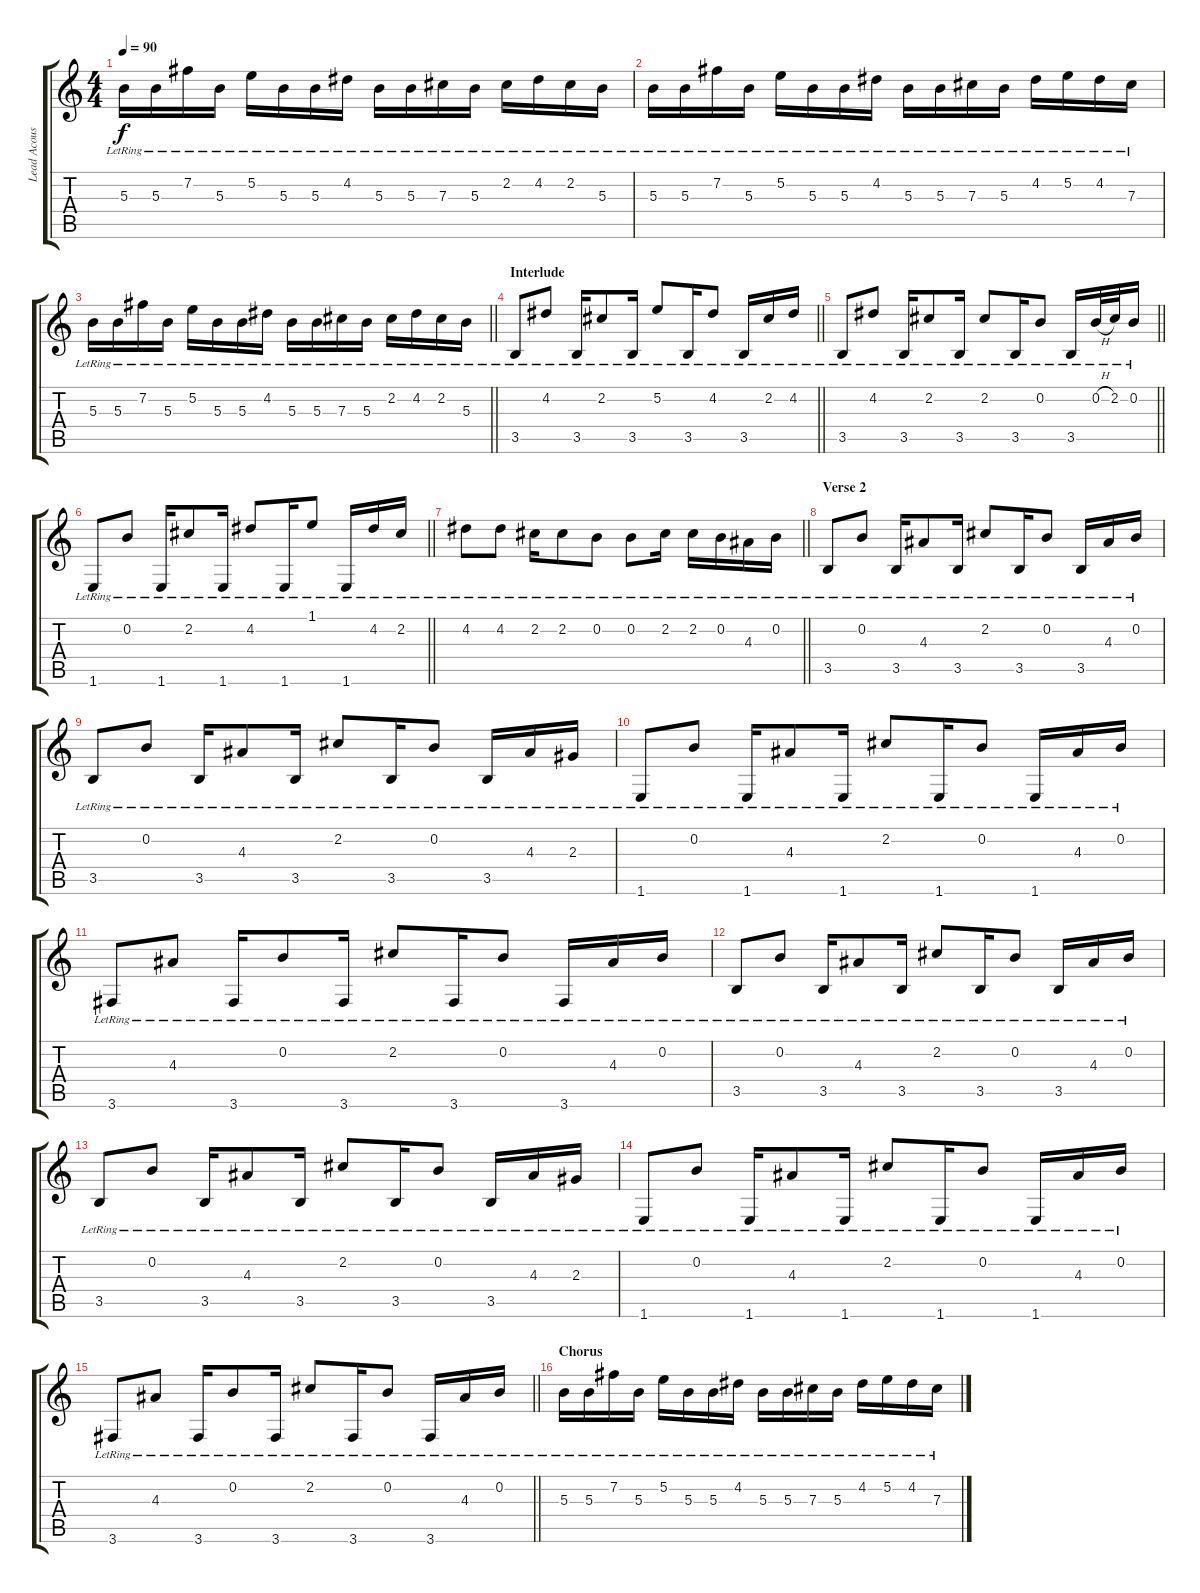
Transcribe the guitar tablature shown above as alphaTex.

\track ("Lead Acoustic Guitar" "Lead Acous") {instrument electricguitarjazz}
\staff {score tabs}
\tuning (Eb4 B3 Gb3 Db3 Ab2 Eb2) {hide}
\ts (4 4)
\tempo 90
\clef g2
\ks c
5.3{lr}.16{dy f} 5.3{lr}.16 7.2{lr}.16 5.3{lr}.16 5.2{lr}.16 5.3{lr}.16 5.3{lr}.16 4.2{lr}.16 5.3{lr}.16 5.3{lr}.16 7.3{lr}.16 5.3{lr}.16 2.2{lr}.16 4.2{lr}.16 2.2{lr}.16 5.3{lr}.16 |
5.3{lr}.16 5.3{lr}.16 7.2{lr}.16 5.3{lr}.16 5.2{lr}.16 5.3{lr}.16 5.3{lr}.16 4.2{lr}.16 5.3{lr}.16 5.3{lr}.16 7.3{lr}.16 5.3{lr}.16 4.2{lr}.16 5.2{lr}.16 4.2{lr}.16 7.3{lr}.16 |
\barLineRight lightlight
5.3{lr}.16 5.3{lr}.16 7.2{lr}.16 5.3{lr}.16 5.2{lr}.16 5.3{lr}.16 5.3{lr}.16 4.2{lr}.16 5.3{lr}.16 5.3{lr}.16 7.3{lr}.16 5.3{lr}.16 2.2{lr}.16 4.2{lr}.16 2.2{lr}.16 5.3{lr}.16 |
\section ("" "Interlude")
\barLineRight lightlight
3.5{lr}.8 4.2{lr}.8 3.5{lr}.16 2.2{lr}.8 3.5{lr}.16 5.2{lr}.8 3.5{lr}.16 4.2{lr}.8 3.5{lr}.16 2.2{lr}.16 4.2{lr}.16 |
\barLineRight lightlight
3.5{lr}.8 4.2{lr}.8 3.5{lr}.16 2.2{lr}.8 3.5{lr}.16 2.2{lr}.8 3.5{lr}.16 0.2{lr}.8 3.5{lr}.16 0.2{h lr}.32 2.2{lr}.32 0.2{lr}.16 |
\barLineRight lightlight
1.6{lr}.8 0.2{lr}.8 1.6{lr}.16 2.2{lr}.8 1.6{lr}.16 4.2{lr}.8 1.6{lr}.16 1.1{lr}.8 1.6{lr}.16 4.2{lr}.16 2.2{lr}.16 |
\barLineRight lightlight
4.2{lr}.8 4.2{lr}.8 2.2{lr}.16 2.2{lr}.8 0.2{lr}.8 0.2{lr}.8 2.2{lr}.16 2.2{lr}.16 0.2{lr}.16 4.3{lr}.16 0.2{lr}.16 |
\section ("" "Verse 2")
3.5{lr}.8 0.2{lr}.8 3.5{lr}.16 4.3{lr}.8 3.5{lr}.16 2.2{lr}.8 3.5{lr}.16 0.2{lr}.8 3.5{lr}.16 4.3{lr}.16 0.2{lr}.16 |
3.5{lr}.8 0.2{lr}.8 3.5{lr}.16 4.3{lr}.8 3.5{lr}.16 2.2{lr}.8 3.5{lr}.16 0.2{lr}.8 3.5{lr}.16 4.3{lr}.16 2.3{lr}.16 |
1.6{lr}.8 0.2{lr}.8 1.6{lr}.16 4.3{lr}.8 1.6{lr}.16 2.2{lr}.8 1.6{lr}.16 0.2{lr}.8 1.6{lr}.16 4.3{lr}.16 0.2{lr}.16 |
3.6{lr}.8 4.3{lr}.8 3.6{lr}.16 0.2{lr}.8 3.6{lr}.16 2.2{lr}.8 3.6{lr}.16 0.2{lr}.8 3.6{lr}.16 4.3{lr}.16 0.2{lr}.16 |
3.5{lr}.8 0.2{lr}.8 3.5{lr}.16 4.3{lr}.8 3.5{lr}.16 2.2{lr}.8 3.5{lr}.16 0.2{lr}.8 3.5{lr}.16 4.3{lr}.16 0.2{lr}.16 |
3.5{lr}.8 0.2{lr}.8 3.5{lr}.16 4.3{lr}.8 3.5{lr}.16 2.2{lr}.8 3.5{lr}.16 0.2{lr}.8 3.5{lr}.16 4.3{lr}.16 2.3{lr}.16 |
1.6{lr}.8 0.2{lr}.8 1.6{lr}.16 4.3{lr}.8 1.6{lr}.16 2.2{lr}.8 1.6{lr}.16 0.2{lr}.8 1.6{lr}.16 4.3{lr}.16 0.2{lr}.16 |
\barLineRight lightlight
3.6{lr}.8 4.3{lr}.8 3.6{lr}.16 0.2{lr}.8 3.6{lr}.16 2.2{lr}.8 3.6{lr}.16 0.2{lr}.8 3.6{lr}.16 4.3{lr}.16 0.2{lr}.16 |
\section ("" "Chorus")
5.3{lr}.16 5.3{lr}.16 7.2{lr}.16 5.3{lr}.16 5.2{lr}.16 5.3{lr}.16 5.3{lr}.16 4.2{lr}.16 5.3{lr}.16 5.3{lr}.16 7.3{lr}.16 5.3{lr}.16 4.2{lr}.16 5.2{lr}.16 4.2{lr}.16 7.3{lr}.16
